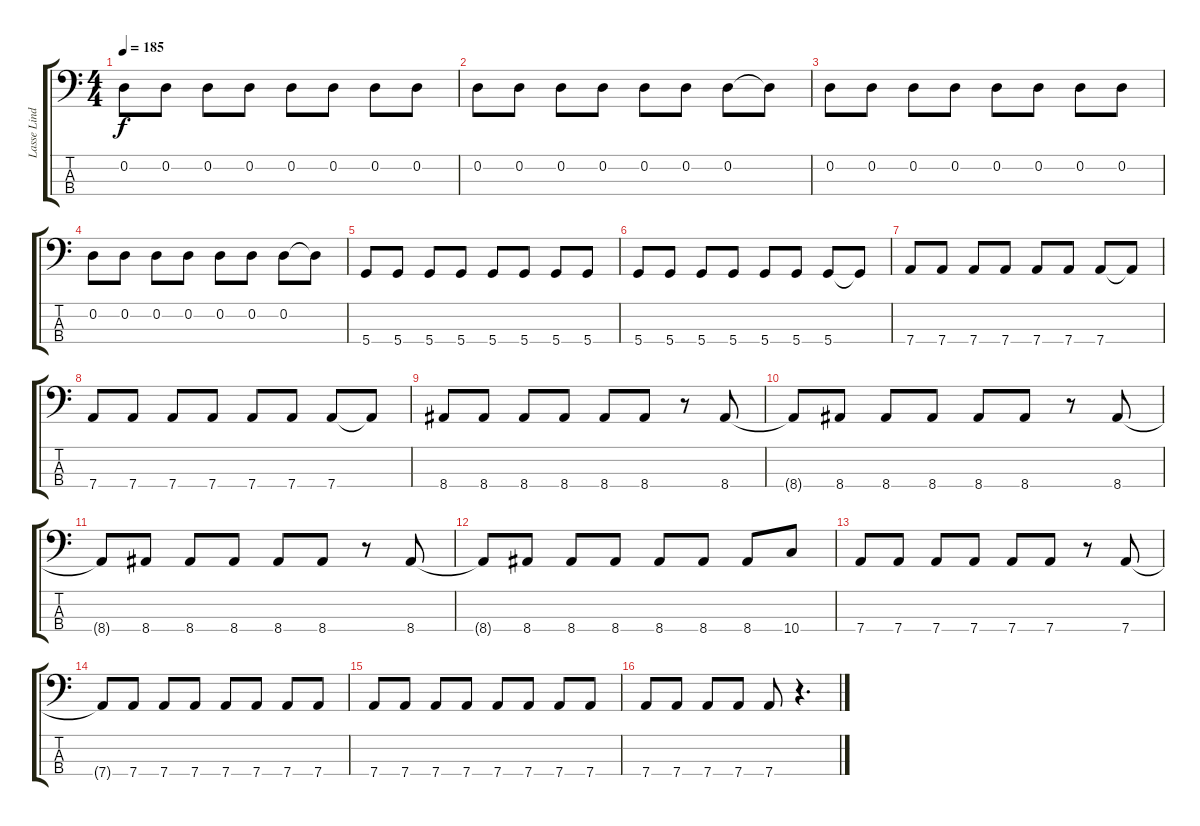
\track ("Lasse Lindfors" "Lasse Lind") {instrument electricbassfinger}
\staff {score tabs}
\tuning (G2 D2 A1 D1) {hide}
\ts (4 4)
\tempo 185
\clef f4
\ks c
0.2.8{dy f} 0.2.8 0.2.8 0.2.8 0.2.8 0.2.8 0.2.8 0.2.8 |
0.2.8 0.2.8 0.2.8 0.2.8 0.2.8 0.2.8 0.2.8 0.2{t}.8 |
0.2.8 0.2.8 0.2.8 0.2.8 0.2.8 0.2.8 0.2.8 0.2.8 |
0.2.8 0.2.8 0.2.8 0.2.8 0.2.8 0.2.8 0.2.8 0.2{t}.8 |
5.4.8 5.4.8 5.4.8 5.4.8 5.4.8 5.4.8 5.4.8 5.4.8 |
5.4.8 5.4.8 5.4.8 5.4.8 5.4.8 5.4.8 5.4.8 5.4{t}.8 |
7.4.8 7.4.8 7.4.8 7.4.8 7.4.8 7.4.8 7.4.8 7.4{t}.8 |
7.4.8 7.4.8 7.4.8 7.4.8 7.4.8 7.4.8 7.4.8 7.4{t}.8 |
8.4.8 8.4.8 8.4.8 8.4.8 8.4.8 8.4.8 r.8 8.4.8 |
8.4{t}.8 8.4.8 8.4.8 8.4.8 8.4.8 8.4.8 r.8 8.4.8 |
8.4{t}.8 8.4.8 8.4.8 8.4.8 8.4.8 8.4.8 r.8 8.4.8 |
8.4{t}.8 8.4.8 8.4.8 8.4.8 8.4.8 8.4.8 8.4.8 10.4.8 |
7.4.8 7.4.8 7.4.8 7.4.8 7.4.8 7.4.8 r.8 7.4.8 |
7.4{t}.8 7.4.8 7.4.8 7.4.8 7.4.8 7.4.8 7.4.8 7.4.8 |
7.4.8 7.4.8 7.4.8 7.4.8 7.4.8 7.4.8 7.4.8 7.4.8 |
7.4.8 7.4.8 7.4.8 7.4.8 7.4.8 r.4{d}
